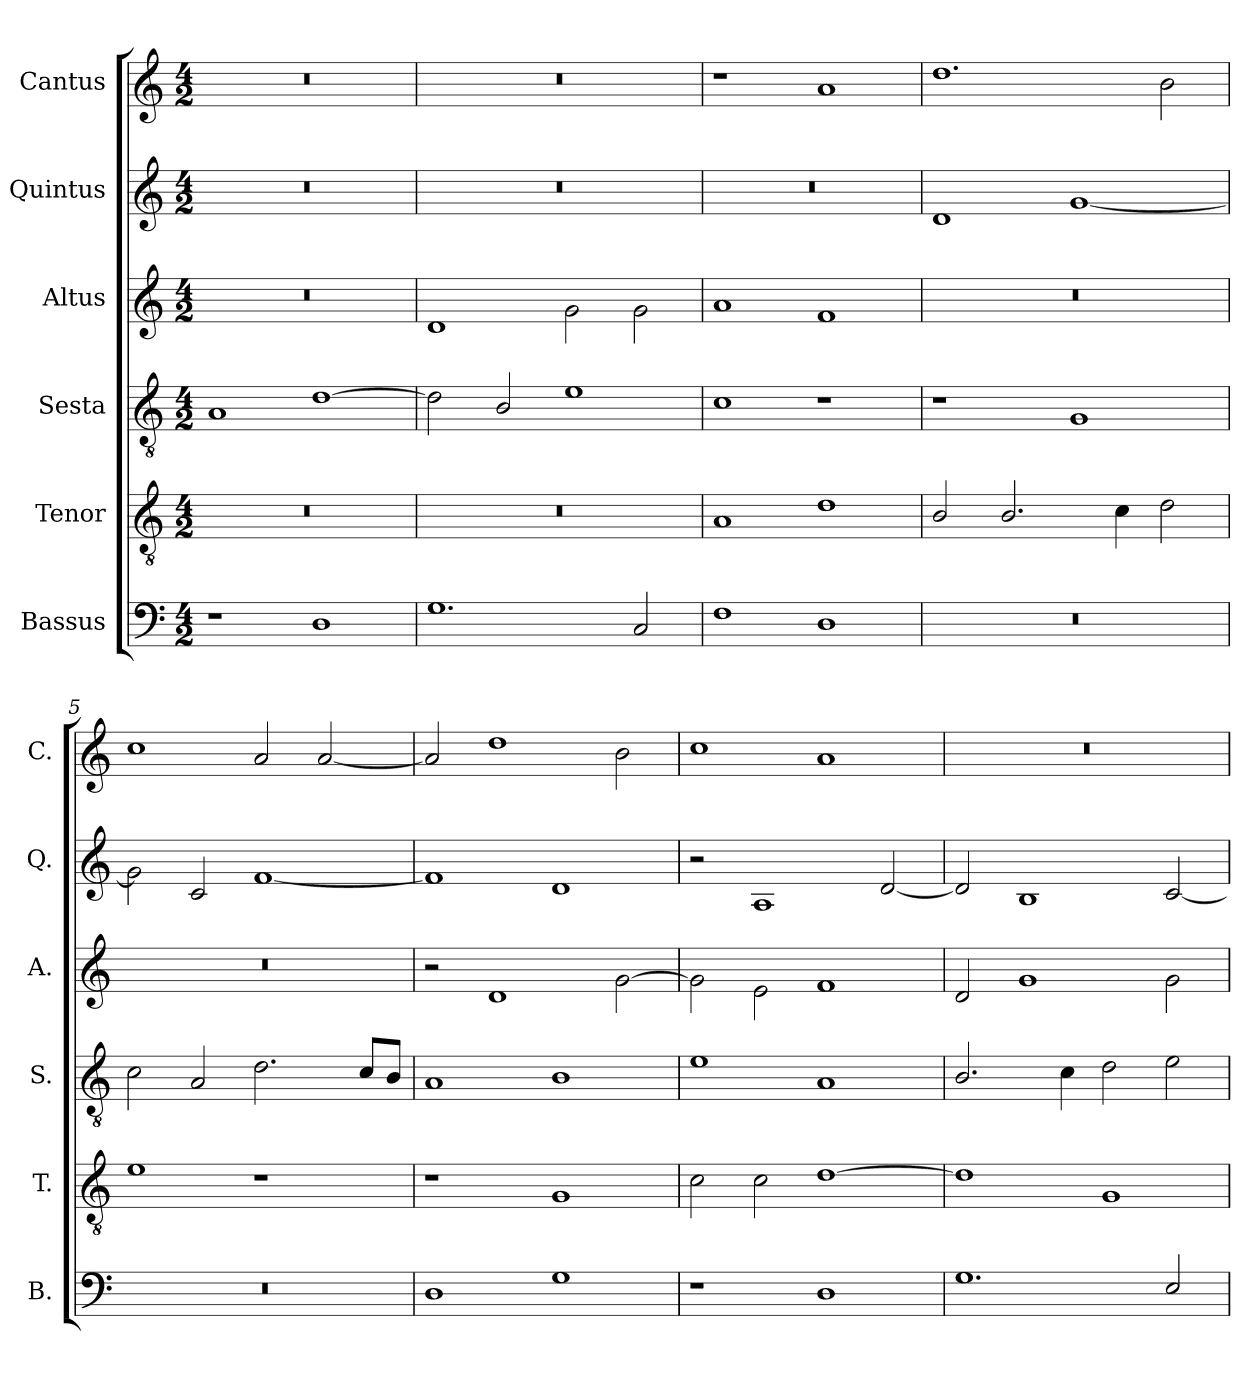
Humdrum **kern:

**kern	**kern	**kern	**kern	**kern	**kern
*part6	*part5	*part4	*part3	*part2	*part1
*staff6	*staff5	*staff4	*staff3	*staff2	*staff1
*I"Bassus	*I"Tenor	*I"Sesta	*I"Altus	*I"Quintus	*I"Cantus
*I'B.	*I'T.	*I'S.	*I'A.	*I'Q.	*I'C.
*clefF4	*clefGv2	*clefGv2	*clefG2	*clefG2	*clefG2
*k[]	*k[]	*k[]	*k[]	*k[]	*k[]
*M4/2	*M4/2	*M4/2	*M4/2	*M4/2	*M4/2
=1	=1	=1	=1	=1	=1
1r	0r	1A	0r	0r	0r
1D	.	[1d	.	.	.
=2	=2	=2	=2	=2	=2
1.G	0r	2d\]	1d	0r	0r
.	.	2B/	.	.	.
.	.	1e	2g\	.	.
2C/	.	.	2g\	.	.
=3	=3	=3	=3	=3	=3
1F	1A	1c	1a	0r	1r
1D	1d	1r	1f	.	1a
=4	=4	=4	=4	=4	=4
0r	2B/	1r	0r	1d	1.dd
.	2.B/	.	.	.	.
.	.	1G	.	[1g	.
.	4c\	.	.	.	.
.	2d\	.	.	.	2b\
=5	=5	=5	=5	=5	=5
0r	1e	2c\	0r	2g\]	1cc
.	.	2A/	.	2c/	.
.	1r	2.d\	.	[1f	2a/
.	.	.	.	.	[2a/
.	.	8c/L	.	.	.
.	.	8B/J	.	.	.
=6	=6	=6	=6	=6	=6
1D	1r	1A	2r	1f]	2a/]
.	.	.	1d	.	1dd
1G	1G	1B	.	1d	.
.	.	.	[2g\	.	2b\
=7	=7	=7	=7	=7	=7
1r	2c\	1e	2g\]	2r	1cc
.	2c\	.	2e\	1A	.
1D	[1d	1A	1f	.	1a
.	.	.	.	[2d/	.
!!LO:LB:g=z
=8	=8	=8	=8	=8	=8
1.G	1d]	2.B/	2d/	2d/]	0r
.	.	.	1g	1B	.
.	.	4c\	.	.	.
.	1G	2d\	.	.	.
2E/	.	2e\	2g\	[2c/	.
=	=	=	=	=	=
*-	*-	*-	*-	*-	*-
